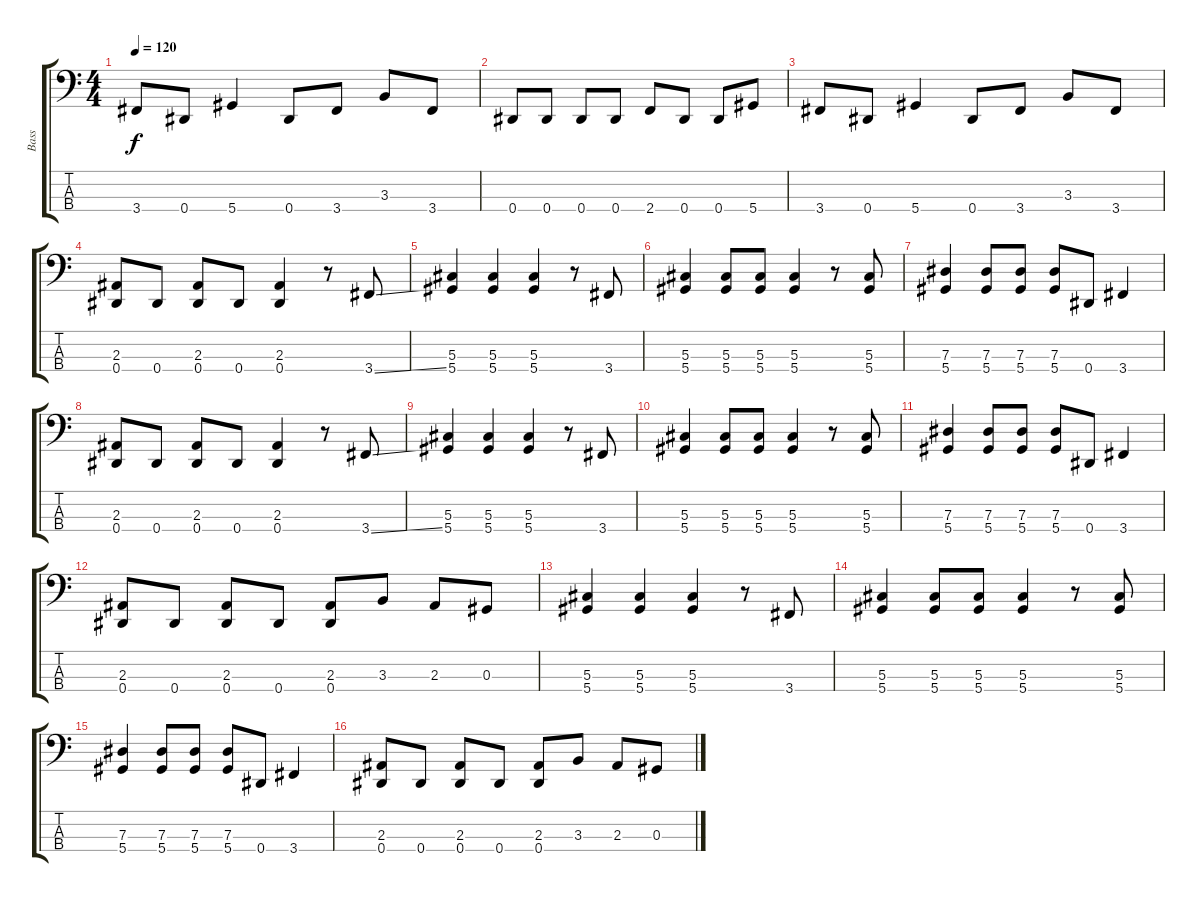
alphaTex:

\track ("Bass" "Bass") {instrument electricbasspick}
\staff {score tabs}
\tuning (Gb2 Db2 Ab1 Eb1) {hide}
\ts (4 4)
\tempo 120
\clef f4
\ks c
3.4.8{dy f} 0.4.8 5.4.4 0.4.8 3.4.8 3.3.8 3.4.8 |
0.4.8 0.4.8 0.4.8 0.4.8 2.4.8 0.4.8 0.4.8 5.4.8 |
3.4.8 0.4.8 5.4.4 0.4.8 3.4.8 3.3.8 3.4.8 |
(2.3 0.4).8 0.4.8 (2.3 0.4).8 0.4.8 (2.3 0.4).4 r.8 3.4{ss}.8 |
(5.3 5.4).4 (5.3 5.4).4 (5.3 5.4).4 r.8 3.4.8 |
(5.3 5.4).4 (5.3 5.4).8 (5.3 5.4).8 (5.3 5.4).4 r.8 (5.3 5.4).8 |
(7.3 5.4).4 (7.3 5.4).8 (7.3 5.4).8 (7.3 5.4).8 0.4.8 3.4.4 |
(2.3 0.4).8 0.4.8 (2.3 0.4).8 0.4.8 (2.3 0.4).4 r.8 3.4{ss}.8 |
(5.3 5.4).4 (5.3 5.4).4 (5.3 5.4).4 r.8 3.4.8 |
(5.3 5.4).4 (5.3 5.4).8 (5.3 5.4).8 (5.3 5.4).4 r.8 (5.3 5.4).8 |
(7.3 5.4).4 (7.3 5.4).8 (7.3 5.4).8 (7.3 5.4).8 0.4.8 3.4.4 |
(2.3 0.4).8 0.4.8 (2.3 0.4).8 0.4.8 (2.3 0.4).8 3.3.8 2.3.8 0.3.8 |
(5.3 5.4).4 (5.3 5.4).4 (5.3 5.4).4 r.8 3.4.8 |
(5.3 5.4).4 (5.3 5.4).8 (5.3 5.4).8 (5.3 5.4).4 r.8 (5.3 5.4).8 |
(7.3 5.4).4 (7.3 5.4).8 (7.3 5.4).8 (7.3 5.4).8 0.4.8 3.4.4 |
(2.3 0.4).8 0.4.8 (2.3 0.4).8 0.4.8 (2.3 0.4).8 3.3.8 2.3.8 0.3.8
